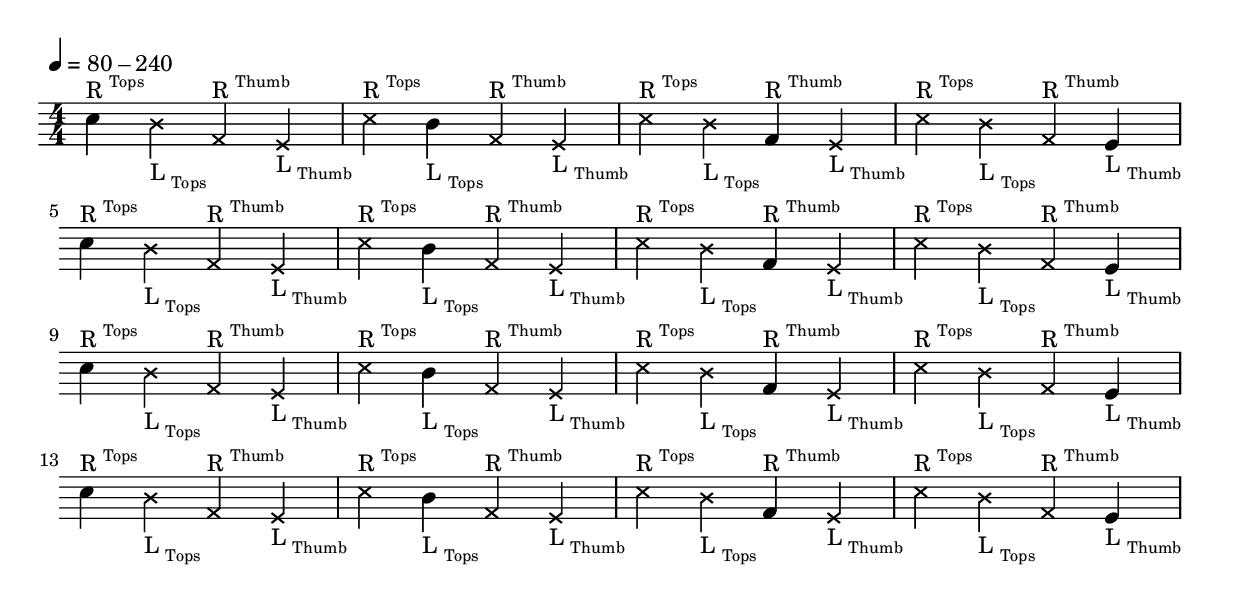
\version "2.24.1"
\include "../global.ly"

\layout {
  indent = -3.5
}

\relative {
  \defaultScoreSettings
  \tempo 4 = 80 - 240
  \time 4/4

  \rimNote

  \repeat unfold 4 {
    \once \defaultNote c''4^\RTopsTop                    b_\LTopsBtm                    f^\RThumbTop                    e_\LThumbBtm 
                        c'4^\RTopsTop \once \defaultNote b_\LTopsBtm                    f^\RThumbTop                    e_\LThumbBtm 
                        c'4^\RTopsTop                    b_\LTopsBtm \once \defaultNote f^\RThumbTop                    e_\LThumbBtm 
                        c'4^\RTopsTop                    b_\LTopsBtm                    f^\RThumbTop \once \defaultNote e_\LThumbBtm 
    \break
  }

  \resetNoteHead
}